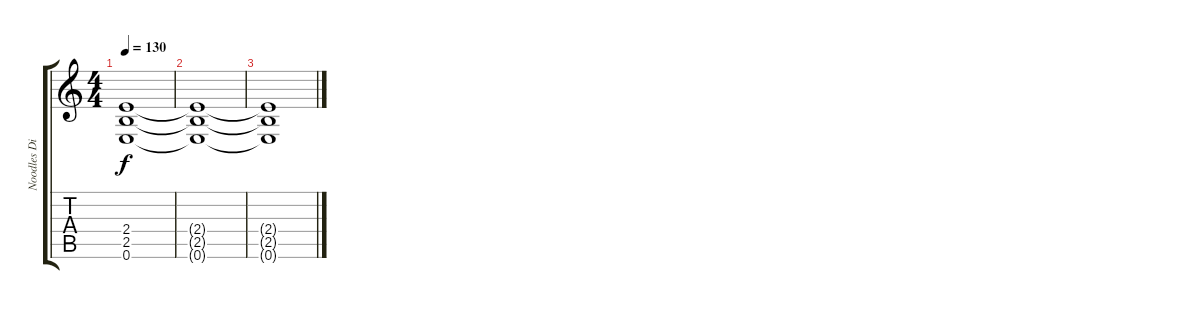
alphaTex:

\track ("Noodles Distorted" "Noodles Di") {instrument distortionguitar}
\staff {score tabs}
\tuning (E4 B3 G3 D3 A2 E2) {hide}
\ts (4 4)
\tempo 130
\clef g2
\ks c
(2.4{t} 2.5{t} 0.6{t}).1{dy f} |
(2.4{t} 2.5{t} 0.6{t}).1 |
(2.4{t} 2.5{t} 0.6{t}).1
